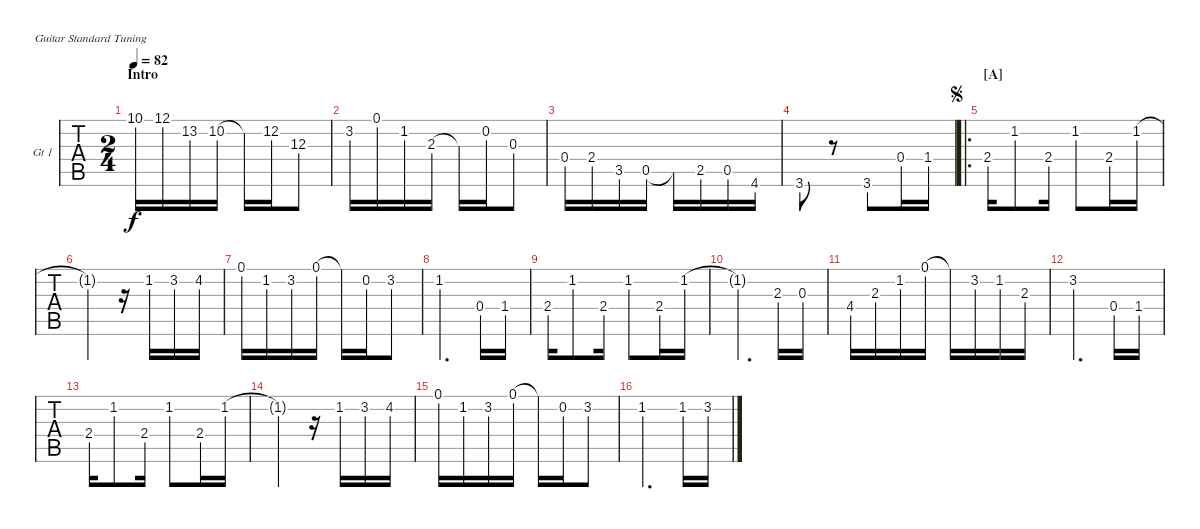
\defaultSystemsLayout 4
\bracketExtendMode nobrackets
\firstSystemTrackNameOrientation horizontal
\otherSystemsTrackNameOrientation horizontal
\chordDiagramsInScore
\track ("Guitar 1" "Gt 1") {instrument acousticguitarsteel}
\staff {tabs}
\tuning (E4 B3 G3 D3 A2 E2)
\ts (2 4)
\section ("" "Intro")
\tempo 82
\clef g2
\scale
0.485477
\ks c
10.1.16{dy f instrument acousticguitarsteel} 12.1.16 13.2.16 10.2.16 10.2{t}.16 12.2.16 12.3.8 |
\scale
0.257261 3.2.16 0.1.16 1.2.16 2.3.16 2.3{t}.16 0.2.16 0.3.8 |
\scale
0.257261 0.4.16 2.4.16 3.5.16 0.5.16 0.5{t}.16 2.5.16 0.5.16 4.6.16 |
\scale
0.313131 3.6.8 r.8 3.6.8 0.4.16 1.4.16 |
\ro
\section ("A" "")
\jump segno
\scale
0.373737 2.4.16 1.2.8 2.4.16 1.2.8 2.4.16 1.2.16 |
\scale
0.313131 1.2{t}.4 r.16 1.2.16 3.2.16 4.2.16 |
\scale
0.333333 0.1.16 1.2.16 3.2.16 0.1.16 0.1{t}.16 0.2.16 3.2.8 |
\scale
0.333333 1.2.4{d} 0.4.16 1.4.16 |
\scale
0.333333 2.4.16 1.2.8 2.4.16 1.2.8 2.4.16 1.2.16 |
\scale
0.333333 1.2{t}.4{d} 2.3.16 0.3.16 |
\scale
0.333333 4.4.16 2.3.16 1.2.16 0.1.16 0.1{t}.16 3.2.16 1.2.16 2.3.16 |
\scale
0.333333 3.2.4{d} 0.4.16 1.4.16 |
\scale
0.333333 2.4.16 1.2.8 2.4.16 1.2.8 2.4.16 1.2.16 |
\scale
0.333333 1.2{t}.4 r.16 1.2.16 3.2.16 4.2.16 |
\scale
0.333333 0.1.16 1.2.16 3.2.16 0.1.16 0.1{t}.16 0.2.16 3.2.8 |
\scale
0.333333 1.2.4{d} 1.2.16 3.2.16
